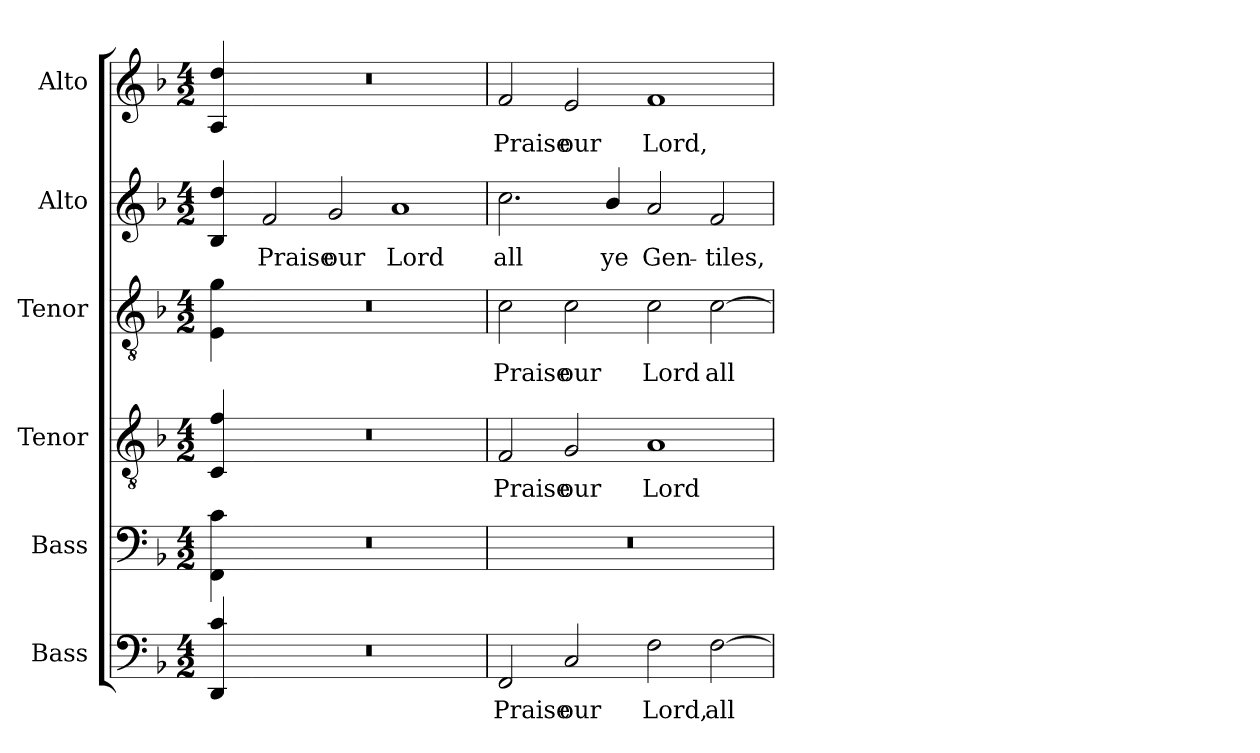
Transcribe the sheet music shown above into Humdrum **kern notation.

**kern	**text	**kern	**kern	**text	**kern	**text	**kern	**text	**kern	**text
*part6	*part6	*part5	*part4	*part4	*part3	*part3	*part2	*part2	*part1	*part1
*staff6	*staff6	*staff5	*staff4	*staff4	*staff3	*staff3	*staff2	*staff2	*staff1	*staff1
*I"Bass	*	*I"Bass	*I"Tenor	*	*I"Tenor	*	*I"Alto	*	*I"Alto	*
*I'B.	*	*I'B.	*I'T.	*	*I'T.	*	*I'A.	*	*I'A.	*
!!LO:PB:g=z
*clefF4	*	*clefF4	*clefGv2	*	*clefGv2	*	*clefG2	*	*clefG2	*
*	*	*	*ITrd7c12	*	*ITrd7c12	*	*	*	*	*
*k[b-]	*	*k[b-]	*k[b-]	*	*k[b-]	*	*k[b-]	*	*k[b-]	*
*F:	*	*F:	*F:	*	*F:	*	*F:	*	*F:	*
*M4/2	*	*M4/2	*M4/2	*	*M4/2	*	*M4/2	*	*M4/2	*
=	=	=	=	=	=	=	=	=	=	=
4DDi/ 4ci	.	4FFi\ 4ci	4CCi/ 4Fi	.	4EEi\ 4Gi	.	4B-i/ 4ddi	.	4Ai/ 4ddi	.
=1-	=1-	=1-	=1-	=1-	=1-	=1-	=1-	=1-	=1-	=1-
!LO:N:vis=1	!	!LO:N:vis=1	!LO:N:vis=1	!	!LO:N:vis=1	!	!	!	!	!
!	!	!	!	!	!	!	!	!LO:LY:b:color=#000000	!LO:N:vis=1	!
0r	.	0r	0r	.	0r	.	2fi/	Praise	0r	.
!	!	!	!	!	!	!	!	!LO:LY:b:color=#000000	!	!
.	.	.	.	.	.	.	2gi/	our	.	.
!	!	!	!	!	!	!	!	!LO:LY:b:color=#000000	!	!
.	.	.	.	.	.	.	1ai	Lord	.	.
=2	=2	=2	=2	=2	=2	=2	=2	=2	=2	=2
!	!LO:LY:b:color=#000000	!LO:N:vis=1	!	!	!	!	!	!	!	!
!	!	!	!	!LO:LY:b:color=#000000	!	!	!	!	!	!
!	!	!	!	!	!	!LO:LY:b:color=#000000	!	!	!	!
!	!	!	!	!	!	!	!	!LO:LY:b:color=#000000	!	!
!	!	!	!	!	!	!	!	!	!	!LO:LY:b:color=#000000
2FFi/	Praise	0r	2FFi/	Praise	2Ci\	Praise	2.cci\	all	2fi/	Praise
!	!LO:LY:b:color=#000000	!	!	!	!	!	!	!	!	!
!	!	!	!	!LO:LY:b:color=#000000	!	!	!	!	!	!
!	!	!	!	!	!	!LO:LY:b:color=#000000	!	!	!	!
!	!	!	!	!	!	!	!	!	!	!LO:LY:b:color=#000000
2Ci/	our	.	2GGi/	our	2Ci\	our	.	.	2ei/	our
!	!	!	!	!	!	!	!	!LO:LY:b:color=#000000	!	!
.	.	.	.	.	.	.	4b-i/	ye	.	.
!	!LO:LY:b:color=#000000	!	!	!	!	!	!	!	!	!
!	!	!	!	!LO:LY:b:color=#000000	!	!	!	!	!	!
!	!	!	!	!	!	!LO:LY:b:color=#000000	!	!	!	!
!	!	!	!	!	!	!	!	!LO:LY:b:color=#000000	!	!
!	!	!	!	!	!	!	!	!	!	!LO:LY:b:color=#000000
2Fi\	Lord,	.	1AAi	Lord	2Ci\	Lord	2ai/	Gen-	1fi	Lord,
!	!LO:LY:b:color=#000000	!	!	!	!	!	!	!	!	!
!	!	!	!	!	!	!LO:LY:b:color=#000000	!	!	!	!
!	!	!	!	!	!	!	!	!LO:LY:b:color=#000000	!	!
[2Fi\	all	.	.	.	[2Ci\	all	2fi/	-tiles,	.	.
=	=	=	=	=	=	=	=	=	=	=
*-	*-	*-	*-	*-	*-	*-	*-	*-	*-	*-
